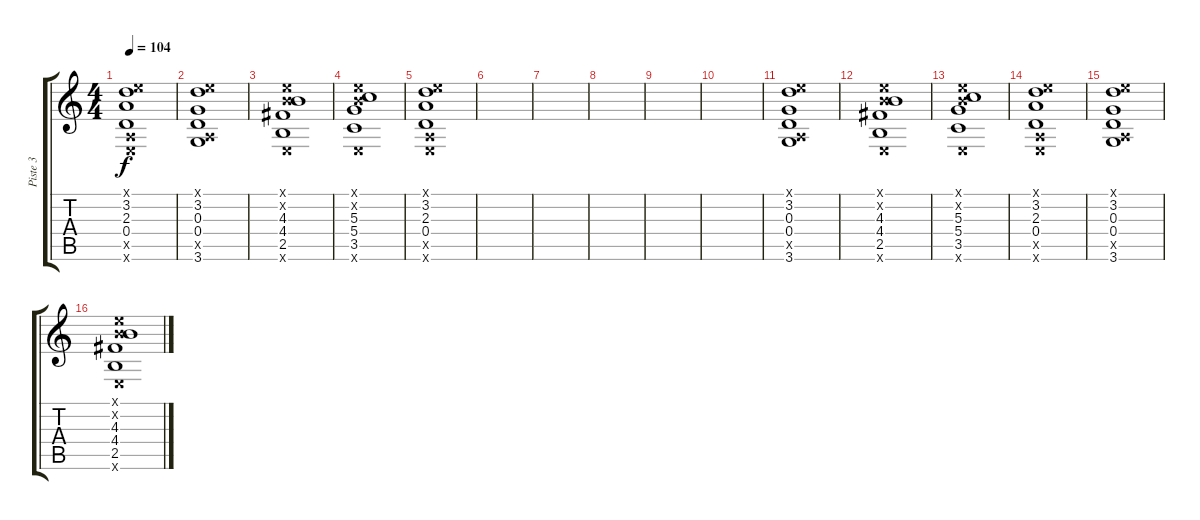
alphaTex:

\track ("Piste 3" "Piste 3") {instrument distortionguitar}
\staff {score tabs}
\tuning (E4 B3 G3 D3 A2 E2) {hide}
\ts (4 4)
\tempo 104
\clef g2
\ks c
(0.1{x} 3.2 2.3 0.4 0.5{x} 0.6{x}).1{dy f} |
(0.1{x} 3.2 0.3 0.4 0.5{x} 3.6).1 |
(0.1{x} 0.2{x} 4.3 4.4 2.5 0.6{x}).1 |
(0.1{x} 0.2{x} 5.3 5.4 3.5 0.6{x}).1 |
(0.1{x} 3.2 2.3 0.4 0.5{x} 0.6{x}).1 |
|
|
|
|
|
(0.1{x} 3.2 0.3 0.4 0.5{x} 3.6).1 |
(0.1{x} 0.2{x} 4.3 4.4 2.5 0.6{x}).1 |
(0.1{x} 0.2{x} 5.3 5.4 3.5 0.6{x}).1 |
(0.1{x} 3.2 2.3 0.4 0.5{x} 0.6{x}).1 |
(0.1{x} 3.2 0.3 0.4 0.5{x} 3.6).1 |
(0.1{x} 0.2{x} 4.3 4.4 2.5 0.6{x}).1
